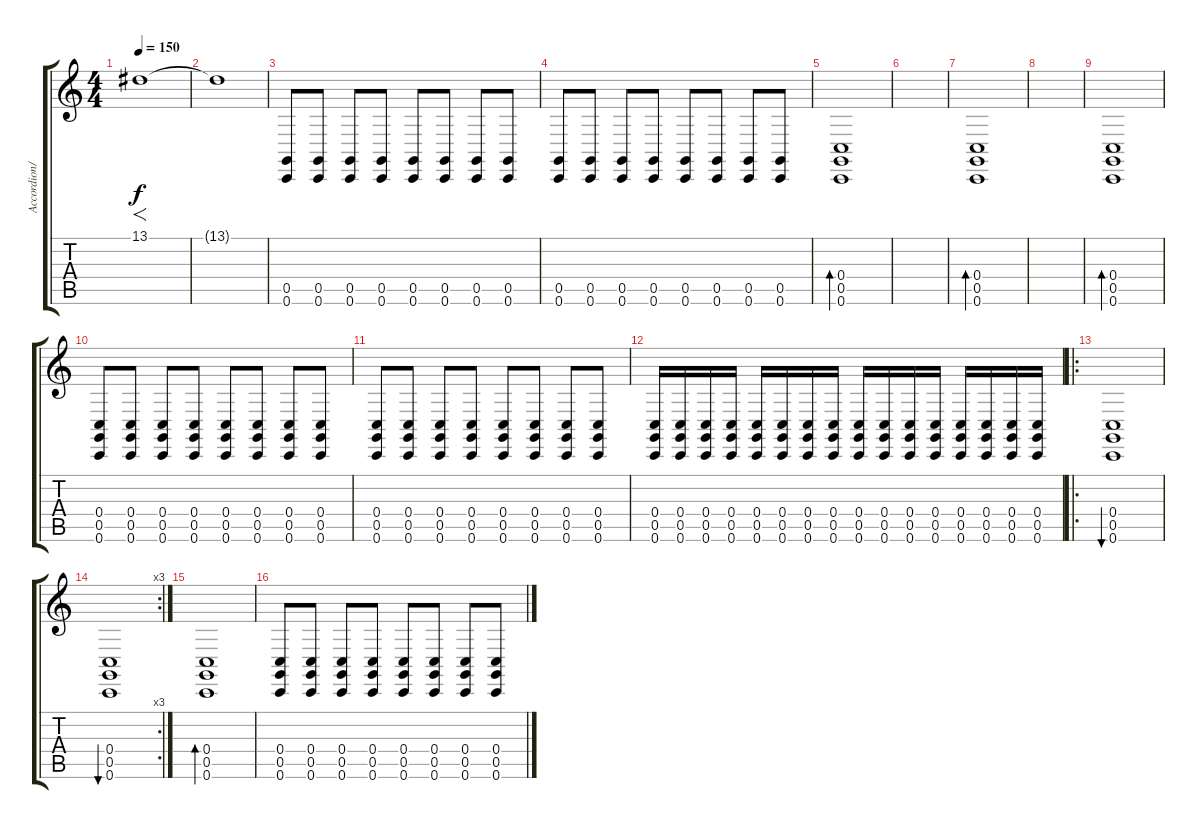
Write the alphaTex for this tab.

\track ("Accordion/Timpani" "Accordion/") {instrument accordion}
\staff {score tabs}
\tuning (D4 A3 F3 C3 G2 C2) {hide}
\ts (4 4)
\tempo 150
\clef g2
\ks c
13.1.1{f dy f} |
13.1{t}.1 |
(0.5 0.6).8{volume 11 instrument timpani} (0.5 0.6).8 (0.5 0.6).8 (0.5 0.6).8 (0.5 0.6).8 (0.5 0.6).8 (0.5 0.6).8 (0.5 0.6).8 |
(0.5 0.6).8 (0.5 0.6).8 (0.5 0.6).8 (0.5 0.6).8 (0.5 0.6).8 (0.5 0.6).8 (0.5 0.6).8 (0.5 0.6).8 |
(0.4 0.5 0.6).1{bd 480 instrument timpani} |
|
(0.4 0.5 0.6).1{bd 480 instrument timpani} |
|
(0.4 0.5 0.6).1{bd 480 instrument timpani} |
(0.4 0.5 0.6).8 (0.4 0.5 0.6).8 (0.4 0.5 0.6).8 (0.4 0.5 0.6).8 (0.4 0.5 0.6).8 (0.4 0.5 0.6).8 (0.4 0.5 0.6).8 (0.4 0.5 0.6).8 |
(0.4 0.5 0.6).8 (0.4 0.5 0.6).8 (0.4 0.5 0.6).8 (0.4 0.5 0.6).8 (0.4 0.5 0.6).8 (0.4 0.5 0.6).8 (0.4 0.5 0.6).8 (0.4 0.5 0.6).8 |
(0.4 0.5 0.6).16 (0.4 0.5 0.6).16 (0.4 0.5 0.6).16 (0.4 0.5 0.6).16 (0.4 0.5 0.6).16 (0.4 0.5 0.6).16 (0.4 0.5 0.6).16 (0.4 0.5 0.6).16 (0.4 0.5 0.6).16 (0.4 0.5 0.6).16 (0.4 0.5 0.6).16 (0.4 0.5 0.6).16 (0.4 0.5 0.6).16 (0.4 0.5 0.6).16 (0.4 0.5 0.6).16 (0.4 0.5 0.6).16 |
\ro
(0.4 0.5 0.6).1{bu 480} |
\rc 3
(0.4 0.5 0.6).1{bu 480} |
(0.4 0.5 0.6).1{bd 480} |
(0.4 0.5 0.6).8 (0.4 0.5 0.6).8 (0.4 0.5 0.6).8 (0.4 0.5 0.6).8 (0.4 0.5 0.6).8 (0.4 0.5 0.6).8 (0.4 0.5 0.6).8 (0.4 0.5 0.6).8
